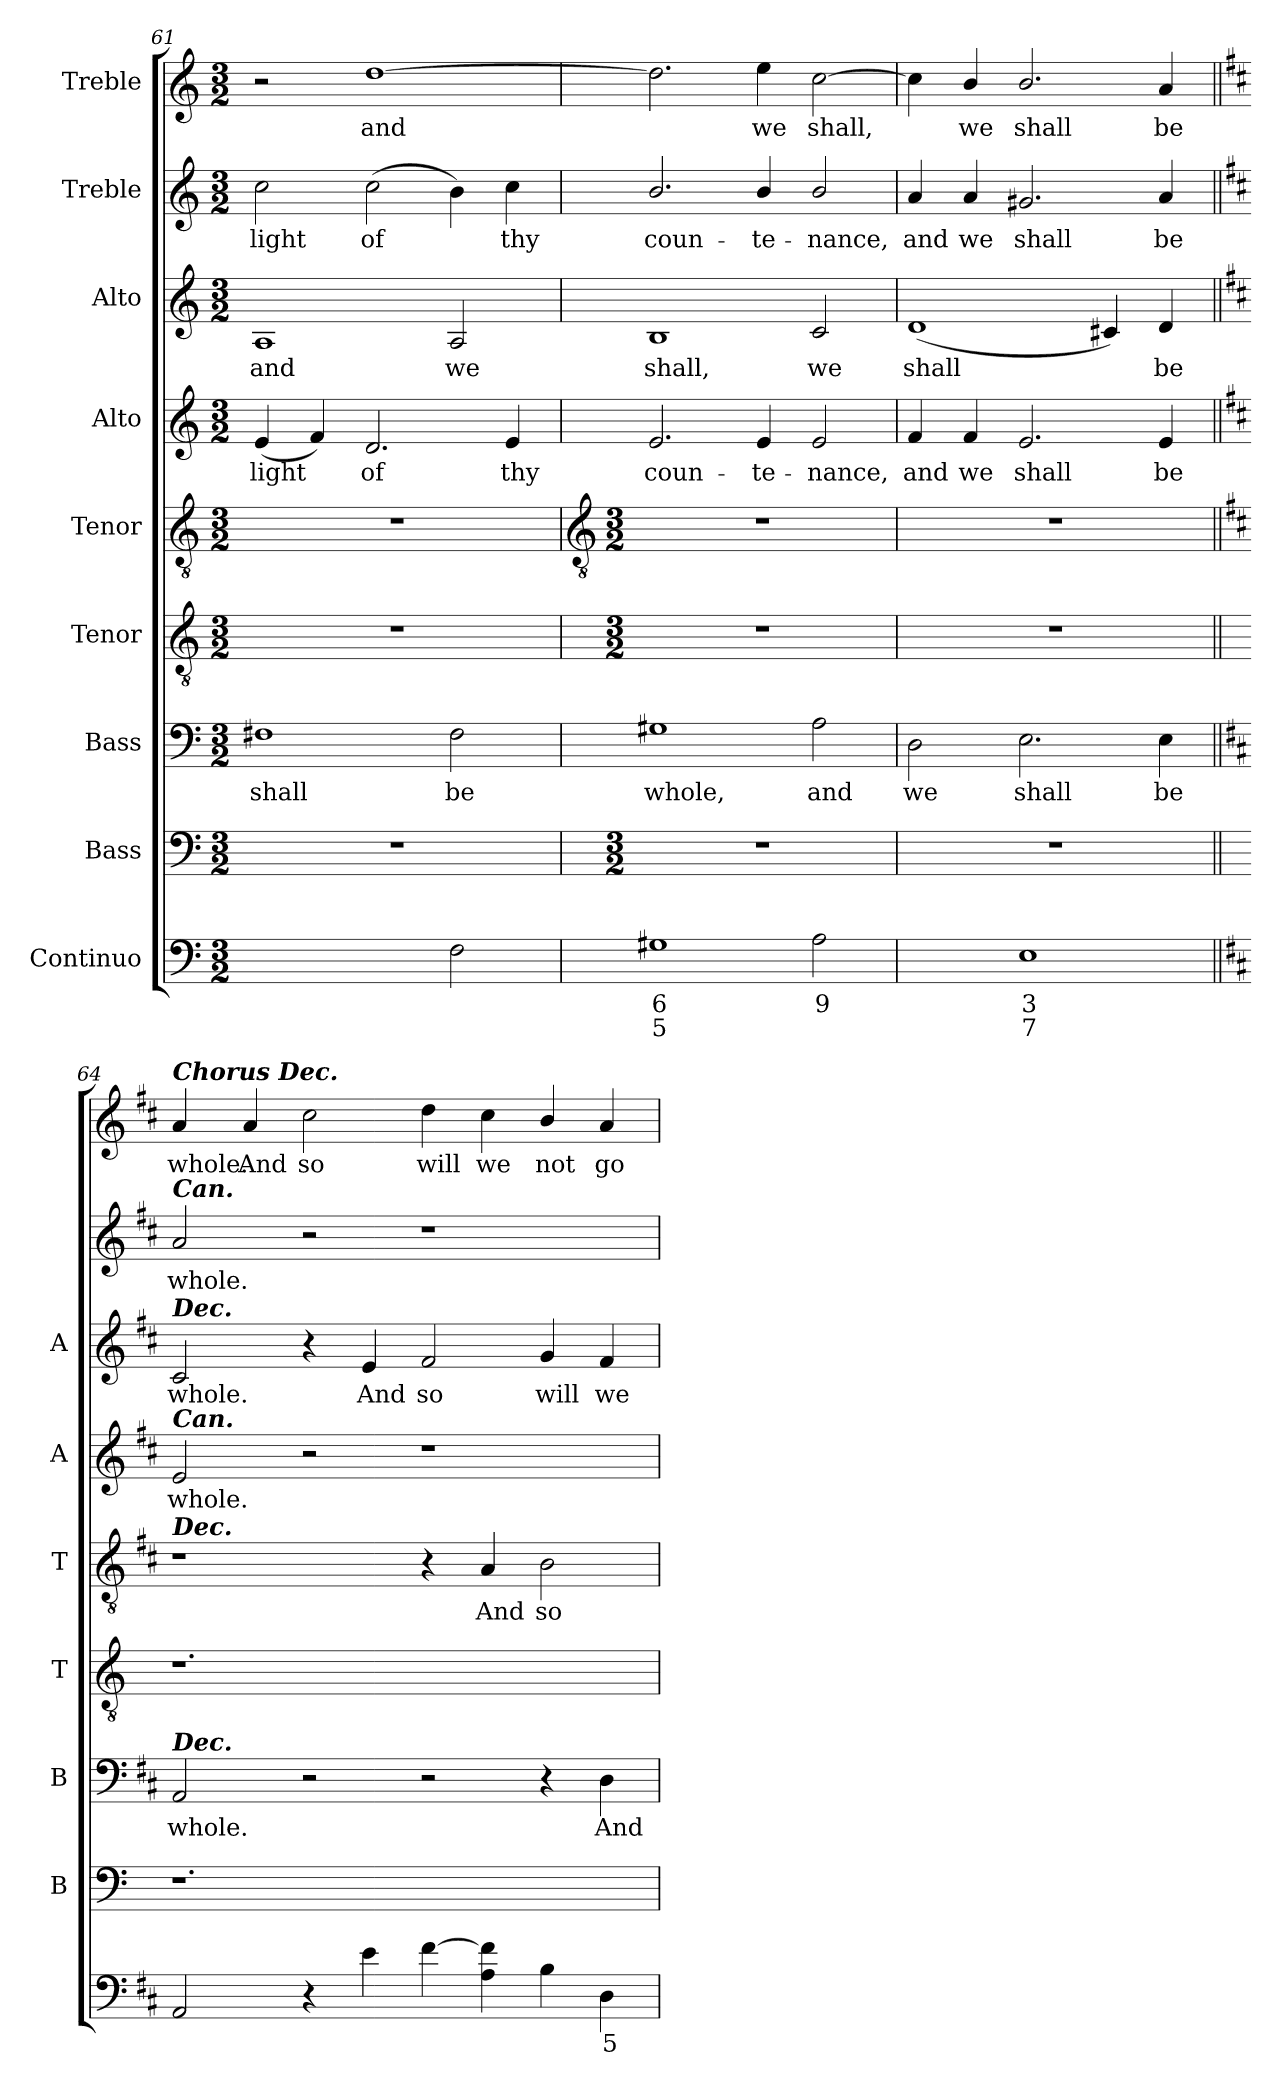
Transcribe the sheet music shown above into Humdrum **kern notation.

**kern	**text	**text	**kern	**kern	**text	**kern	**kern	**text	**kern	**text	**kern	**text	**kern	**text	**kern	**text
*part9	*part9	*part9	*part8	*part7	*part7	*part6	*part5	*part5	*part4	*part4	*part3	*part3	*part2	*part2	*part1	*part1
*staff9	*staff9	*staff9	*staff8	*staff7	*staff7	*staff6	*staff5	*staff5	*staff4	*staff4	*staff3	*staff3	*staff2	*staff2	*staff1	*staff1
*I"Continuo	*	*	*I"Bass	*I"Bass	*	*I"Tenor	*I"Tenor	*	*I"Alto	*	*I"Alto	*	*I"Treble	*	*I"Treble	*
*	*	*	*I'B	*I'B	*	*I'T	*I'T	*	*I'A	*	*I'A	*	*	*	*	*
*clefF4	*	*	*clefF4	*clefF4	*	*clefGv2	*clefGv2	*	*clefG2	*	*clefG2	*	*clefG2	*	*clefG2	*
*k[]	*	*	*k[]	*k[]	*	*k[]	*k[]	*	*k[]	*	*k[]	*	*k[]	*	*k[]	*
*C:	*	*	*C:	*C:	*	*C:	*C:	*	*C:	*	*C:	*	*C:	*	*C:	*
*M3/2	*	*	*M3/2	*M3/2	*	*M3/2	*M3/2	*	*M3/2	*	*M3/2	*	*M3/2	*	*M3/2	*
=61	=61	=61	=61	=61	=61	=61	=61	=61	=61	=61	=61	=61	=61	=61	=61	=61
!	!LO:LY:b	!	!	!	!LO:LY:b	!	!	!	!	!LO:LY:b	!	!LO:LY:b	!	!LO:LY:b	!	!
[2F#X\yy	7	.	1.r	1F#X	shall	1.r	1.r	.	(<4e/	light	1A	and	2cc\	light	2r	.
.	.	.	.	.	.	.	.	.	4f/)	.	.	.	.	.	.	.
!	!LO:LY:b	!LO:LY:b	!	!	!	!	!	!	!	!LO:LY:b	!	!	!	!LO:LY:b	!	!LO:LY:b
2F#\yy]	6	5	.	.	.	.	.	.	2.d/	of	.	.	(>2cc\	of	[1dd	and
!	!	!	!	!	!LO:LY:b	!	!	!	!	!	!	!LO:LY:b	!	!	!	!
2F#\	.	.	.	2F#\	be	.	.	.	.	.	2A/	we	4b\)	.	.	.
!	!	!	!	!	!	!	!	!	!	!LO:LY:b	!	!	!	!LO:LY:b	!	!
.	.	.	.	.	.	.	.	.	4e/	thy	.	.	4cc\	thy	.	.
!!LO:PB:g=z
=62	=62	=62	=62	=62	=62	=62	=62	=62	=62	=62	=62	=62	=62	=62	=62	=62
*	*	*	*	*	*	*	*clefGv2	*	*	*	*	*	*	*	*	*
*	*	*	*M3/2	*	*	*M3/2	*M3/2	*	*	*	*	*	*	*	*	*
!	!LO:LY:b	!LO:LY:b	!	!	!LO:LY:b	!	!	!	!	!LO:LY:b	!	!LO:LY:b	!	!LO:LY:b	!	!
1G#X	6	5	1.r	1G#X	whole,	1.r	1.r	.	2.e/	coun-	1B	shall,	2.b/	coun-	2.dd\]	.
!	!	!	!	!	!	!	!	!	!	!LO:LY:b	!	!	!	!LO:LY:b	!	!LO:LY:b
.	.	.	.	.	.	.	.	.	4e/	-te-	.	.	4b/	-te-	4ee\	we
!	!LO:LY:b	!	!	!	!LO:LY:b	!	!	!	!	!LO:LY:b	!	!LO:LY:b	!	!LO:LY:b	!	!LO:LY:b
2A\	9	.	.	2A\	and	.	.	.	2e/	-nance,	2c/	we	2b/	-nance,	[2cc\	shall,
=63	=63	=63	=63	=63	=63	=63	=63	=63	=63	=63	=63	=63	=63	=63	=63	=63
!	!LO:LY:b	!LO:LY:b	!	!	!LO:LY:b	!	!	!	!	!LO:LY:b	!	!LO:LY:b	!	!LO:LY:b	!	!
[4D\yy	7	5	1.r	2D\	we	1.r	1.r	.	4f/	and	(<1d	shall	4a/	and	4cc\]	.
!	!LO:LY:b	!	!	!	!	!	!	!	!	!LO:LY:b	!	!	!	!LO:LY:b	!	!LO:LY:b
4D\yy]	6	.	.	.	.	.	.	.	4f/	we	.	.	4a/	we	4b/	we
!	!LO:LY:b	!LO:LY:b	!	!	!LO:LY:b	!	!	!	!	!LO:LY:b	!	!	!	!LO:LY:b	!	!LO:LY:b
1E	3	7	.	2.E\	shall	.	.	.	2.e/	shall	.	.	2.g#X/	shall	2.b/	shall
.	.	.	.	.	.	.	.	.	.	.	4c#X/)	.	.	.	.	.
!	!	!	!	!	!LO:LY:b	!	!	!	!	!LO:LY:b	!	!LO:LY:b	!	!LO:LY:b	!	!LO:LY:b
.	.	.	.	4E\	be	.	.	.	4e/	be	4d/	be	4a/	be	4a/	be
=64||	=64||	=64||	=64||	=64||	=64||	=64||	=64||	=64||	=64||	=64||	=64||	=64||	=64||	=64||	=64||	=64||
*k[f#c#]	*	*	*	*k[f#c#]	*	*	*k[f#c#]	*	*k[f#c#]	*	*k[f#c#]	*	*k[f#c#]	*	*k[f#c#]	*
*D:	*	*	*	*D:	*	*	*D:	*	*D:	*	*D:	*	*D:	*	*D:	*
*	*	*	*	*	*	*	*	*	*	*	*	*	*	*	*MM120	*
!	!	!	!	!	!	!	!	!	!	!	!	!	!	!	!LO:TX:a:Bi:t=Chorus Dec.	!
!	!	!	!	!	!	!	!	!	!	!	!	!	!LO:TX:a:Bi:t=Can.	!	!	!
!	!	!	!	!	!	!	!	!	!	!	!LO:TX:a:Bi:t=Dec.	!	!	!	!	!
!	!	!	!	!	!	!	!	!	!LO:TX:a:Bi:t=Can.	!	!	!	!	!	!	!
!	!	!	!	!	!	!	!LO:TX:a:Bi:t=Dec.	!	!	!	!	!	!	!	!	!
!	!	!	!	!LO:TX:a:Bi:t=Dec.	!	!	!	!	!	!	!	!	!	!	!	!
!	!	!	!	!	!LO:LY:b	!	!	!	!	!LO:LY:b	!	!LO:LY:b	!	!LO:LY:b	!	!LO:LY:b
2AA/	.	.	1.r	2AA/	whole.	1.r	1r	.	2e/	whole.	2c#/	whole.	2a/	whole.	4a/	whole.
!	!	!	!	!	!	!	!	!	!	!	!	!	!	!	!	!LO:LY:b
.	.	.	.	.	.	.	.	.	.	.	.	.	.	.	4a/	And
!	!	!	!	!	!	!	!	!	!	!	!	!	!	!	!	!LO:LY:b
4r	.	.	.	2r	.	.	.	.	2r	.	4r	.	2r	.	2cc#\	so
!	!	!	!	!	!	!	!	!	!	!	!	!LO:LY:b	!	!	!	!
4e\	.	.	.	.	.	.	.	.	.	.	4e/	And	.	.	.	.
!	!	!	!	!	!	!	!	!	!	!	!	!LO:LY:b	!	!	!	!LO:LY:b
[4f#\	.	.	.	2r	.	.	4r	.	1r	.	2f#/	so	1r	.	4dd\	will
!	!	!	!	!	!	!	!	!LO:LY:b	!	!	!	!	!	!	!	!LO:LY:b
4A\ 4f#\]	.	.	.	.	.	.	4A/	And	.	.	.	.	.	.	4cc#\	we
!	!	!	!	!	!	!	!	!LO:LY:b	!	!	!	!LO:LY:b	!	!	!	!LO:LY:b
4B\	.	.	2ryy	4r	.	2ryy	2B\	so	.	.	4g/	will	.	.	4b/	not
!	!LO:LY:b	!	!	!	!LO:LY:b	!	!	!	!	!	!	!LO:LY:b	!	!	!	!LO:LY:b
4D\	5	.	.	4D\	And	.	.	.	.	.	4f#/	we	.	.	4a/	go
=	=	=	=	=	=	=	=	=	=	=	=	=	=	=	=	=
*-	*-	*-	*-	*-	*-	*-	*-	*-	*-	*-	*-	*-	*-	*-	*-	*-
